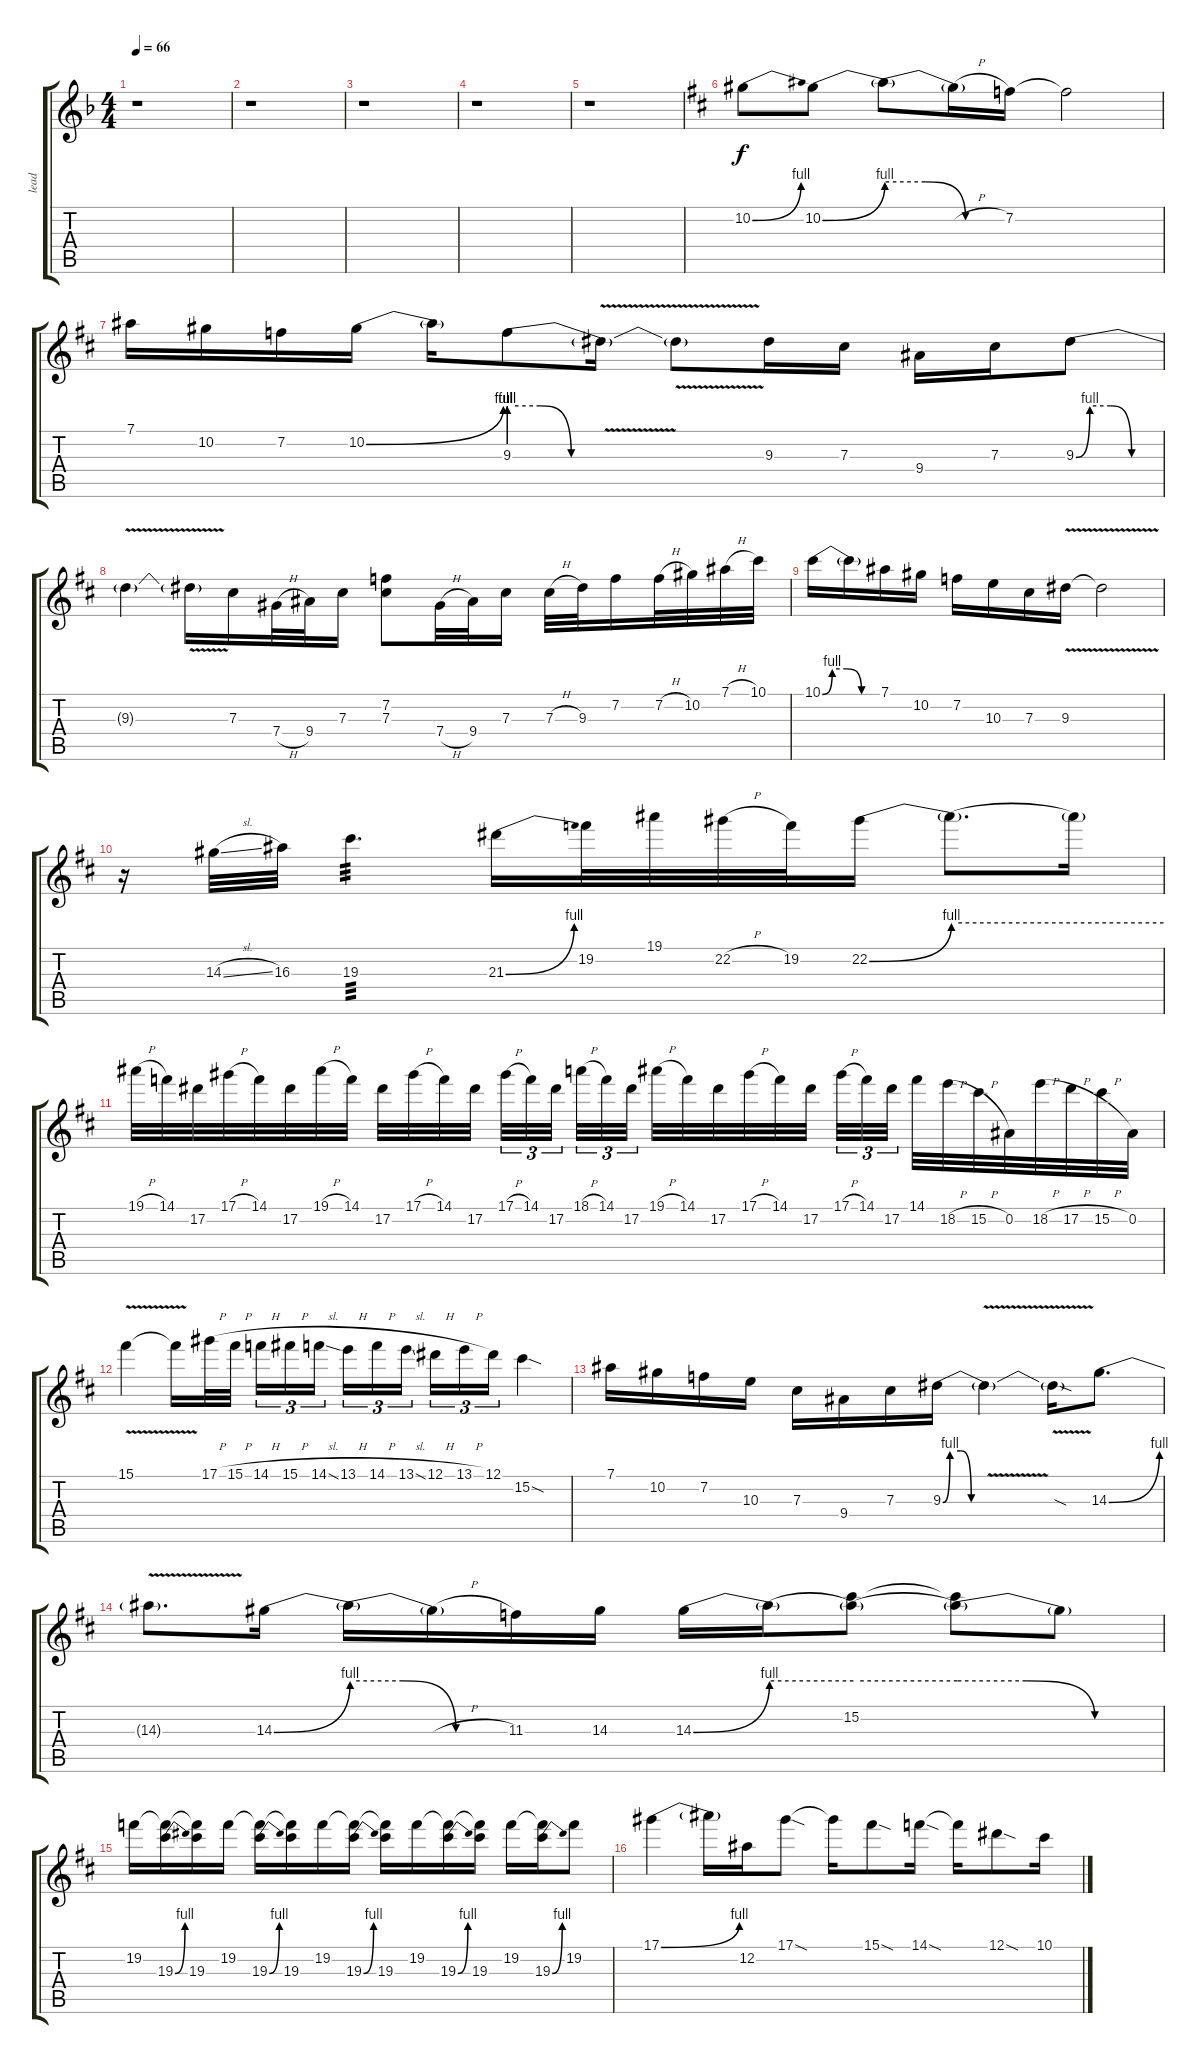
\track ("lead" "lead") {instrument distortionguitar}
\staff {score tabs}
\tuning (Eb4 Bb3 Gb3 Db3 Ab2 Eb2) {hide}
\ts (4 4)
\tempo 66
\clef g2
\ks f
r.1{dy f} |
r.1 |
r.1 |
r.1 |
r.1 |
\ks d
10.2{be (bend 0 0 60 4)}.8 10.2{be (bend 0 0 60 4)}.8 10.2{be (custom 0 4 20 4 40 0 60 0) t}.8 10.2{h t}.16 7.2.16 7.2{t}.2 |
7.1.16 10.2.16 7.2.16 10.2{be (bend 0 0 60 4)}.16 10.2{t}.16 9.3{be (custom 0 4 20 4 40 0 60 0)}.8 9.3{v t}.16 9.3{v t}.8 9.3.16 7.3.16 9.4.16 7.3.16 9.3{be (custom 0 0 10 4 25 4 40 0 60 0)}.8 |
9.3{v t}.4 9.3{t}.16 7.3.16 7.4{h}.32 9.4.32 7.3.16 (7.2 7.3).8 7.4{h}.32 9.4.32 7.3.16 7.3{h}.32 9.3.32 7.2.16 7.2{h}.32 10.2.32 7.1{h}.32 10.1.32 |
10.1{be (custom 0 0 10 4 25 4 40 0 60 0)}.16 10.1{t}.16 7.1.16 10.2.16 7.2.16 10.3.16 7.3.16 9.3{v}.16 9.3{v t}.2 |
r.16 14.3{sl}.32 16.3.32 19.3.4{d tp 3} 21.3{be (bend 0 0 60 4)}.16 19.2.32 19.1.32 22.2{h}.32 19.2.32 22.2{be (bend 0 0 60 4)}.16 22.2{be (hold 0 4 60 4) t}.8{d} 22.2{t}.16 |
19.1{h}.32 14.1.32 17.2.32 17.1{h}.32 14.1.32 17.2.32 19.1{h}.32 14.1.32 17.2.32 17.1{h}.32 14.1.32 17.2.32{beam splitsecondary} 17.1{h}.32{tu (3 2)} 14.1.32{tu (3 2)} 17.2.32{tu (3 2) beam splitsecondary} 18.1{h}.32{tu (3 2)} 14.1.32{tu (3 2)} 17.2.32{tu (3 2)} 19.1{h}.32 14.1.32 17.2.32 17.1{h}.32 14.1.32 17.2.32{beam splitsecondary} 17.1{h}.32{tu (3 2)} 14.1.32{tu (3 2)} 17.2.32{tu (3 2)} 14.1.32 18.2{h}.32 15.2{h}.32 0.2.32 18.2{h}.32 17.2{h}.32 15.2{h}.32 0.2.32 |
15.1{v}.4 15.1{t}.16 17.1{h}.32 15.1{h}.32{beam splitsecondary} 14.1{h}.16{tu (3 2)} 15.1{h}.16{tu (3 2)} 14.1{sl}.16{tu (3 2)} 13.1{h}.16{tu (3 2)} 14.1{h}.16{tu (3 2)} 13.1{sl}.16{tu (3 2) beam splitsecondary} 12.1{h}.16{tu (3 2)} 13.1{h}.16{tu (3 2)} 12.1.16{tu (3 2)} 15.2{sod}.4 |
7.1.16 10.2.16 7.2.16 10.3.16 7.3.16 9.4.16 7.3.16 9.3{be (custom 0 0 10 4 25 4 40 0 60 0)}.16 9.3{v t}.4 9.3{sod t}.16 14.3{be (bend 0 0 60 4)}.8{d} |
14.3{v t}.8{d} 14.3{be (bend 0 0 60 4)}.16 14.3{be (custom 0 4 20 4 40 0 60 0) t}.16 14.3{h t}.16 11.3.16 14.3.16 14.3{be (bend 0 0 60 4)}.16 14.3{be (hold 0 4 60 4) t}.16 (15.2 14.3{be (hold 0 4 60 4) t}).8 (15.2{t} 14.3{be (custom 0 4 20 4 40 0 60 0) t}).8 14.3{t}.8 |
19.2.16 (19.2{t} 19.3{be (bend 0 0 60 4)}).16 (19.2{t} 19.3).16 19.2.16 (19.2{t} 19.3{be (bend 0 0 60 4)}).16 (19.2{t} 19.3).16 19.2.16 (19.2{t} 19.3{be (bend 0 0 60 4)}).16 (19.2{t} 19.3).16 19.2.16 (19.2{t} 19.3{be (bend 0 0 60 4)}).16 (19.2{t} 19.3).16 19.2.16 (19.2{t} 19.3{be (bend 0 0 60 4)}).16 19.2.8 |
17.1{be (bend 0 0 60 4)}.4 17.1{t}.16 12.2.16 17.1{sod}.8 17.1{t}.16 15.1{sod}.8 14.1{sod}.16 14.1{t}.16 12.1{sod}.8 10.1.16
